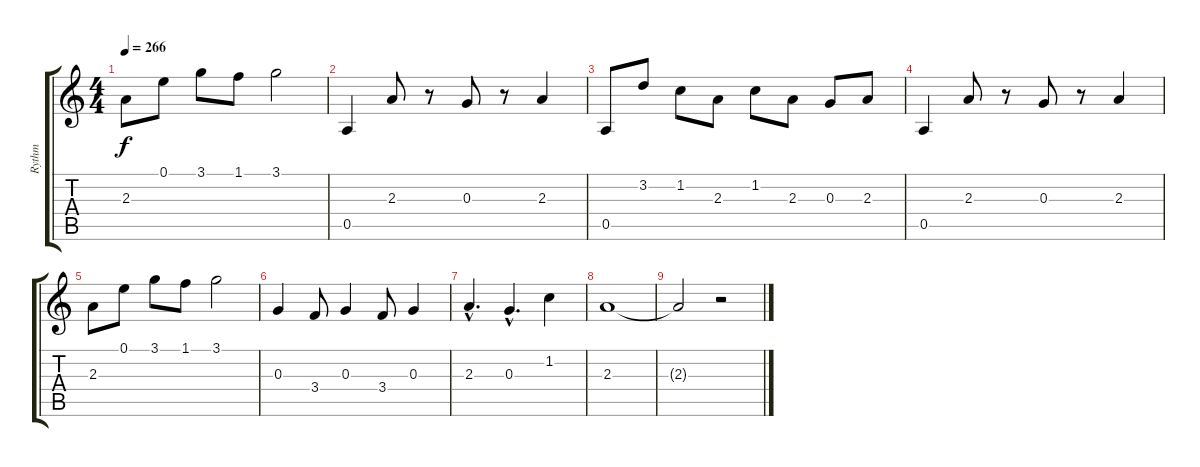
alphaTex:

\track ("Rythm" "Rythm") {instrument distortionguitar}
\staff {score tabs}
\tuning (E4 B3 G3 D3 A2 E2) {hide}
\ts (4 4)
\tempo 266
\clef g2
\ks c
2.3.8{dy f} 0.1.8 3.1.8 1.1.8 3.1.2 |
0.5.4 2.3.8 r.8 0.3.8 r.8 2.3.4 |
0.5.8 3.2.8 1.2.8 2.3.8 1.2.8 2.3.8 0.3.8 2.3.8 |
0.5.4 2.3.8 r.8 0.3.8 r.8 2.3.4 |
2.3.8 0.1.8 3.1.8 1.1.8 3.1.2 |
0.3.4 3.4.8 0.3.4 3.4.8 0.3.4 |
2.3{hac}.4{d} 0.3{hac}.4{d} 1.2.4 |
2.3.1 |
2.3{t}.2 r.2
